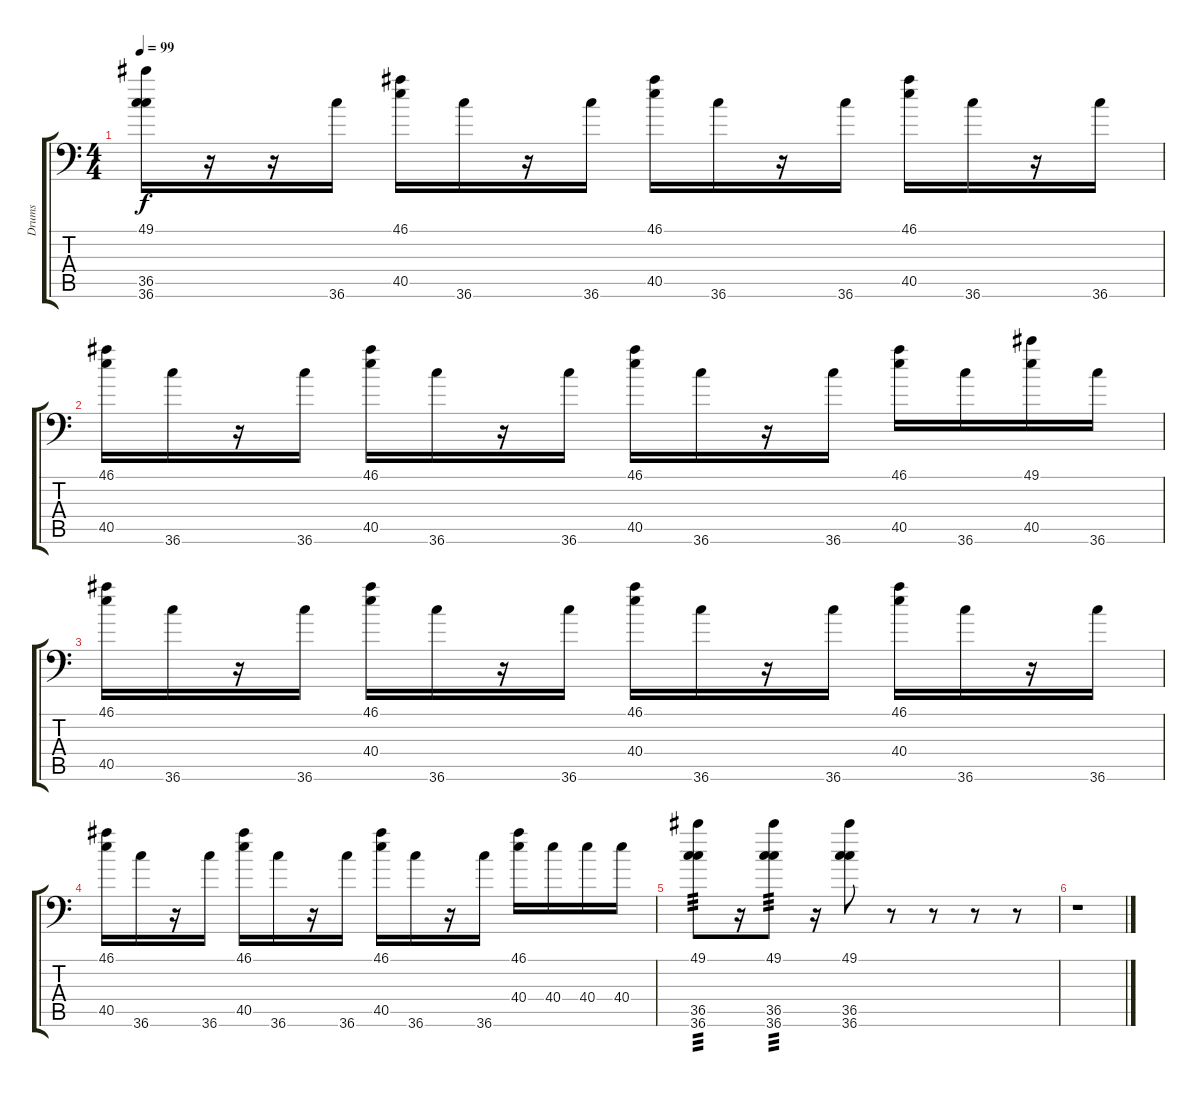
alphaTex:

\track ("Drums" "Drums") {solo instrument electricguitarclean}
\staff {score tabs}
\tuning (C-1 C-1 C-1 C-1 C-1 C-1) {hide}
\ts (4 4)
\tempo 99
\clef f4
\ks c
(49.1 36.5 36.6).16{dy f} r.16 r.16 36.6.16 (46.1 40.5).16 36.6.16 r.16 36.6.16 (46.1 40.5).16 36.6.16 r.16 36.6.16 (46.1 40.5).16 36.6.16 r.16 36.6.16 |
(46.1 40.5).16 36.6.16 r.16 36.6.16 (46.1 40.5).16 36.6.16 r.16 36.6.16 (46.1 40.5).16 36.6.16 r.16 36.6.16 (46.1 40.5).16 36.6.16 (49.1 40.5).16 36.6.16 |
(46.1 40.5).16 36.6.16 r.16 36.6.16 (46.1 40.4).16 36.6.16 r.16 36.6.16 (46.1 40.4).16 36.6.16 r.16 36.6.16 (46.1 40.4).16 36.6.16 r.16 36.6.16 |
(46.1 40.5).16 36.6.16 r.16 36.6.16 (46.1 40.5).16 36.6.16 r.16 36.6.16 (46.1 40.5).16 36.6.16 r.16 36.6.16 (46.1 40.4).16 40.4.16 40.4.16 40.4.16 |
(49.1 36.5 36.6).8{tp 3} r.16 (49.1 36.5 36.6).8{tp 3} r.16 (49.1 36.5 36.6).8 r.8 r.8 r.8 r.8 |
r.1
